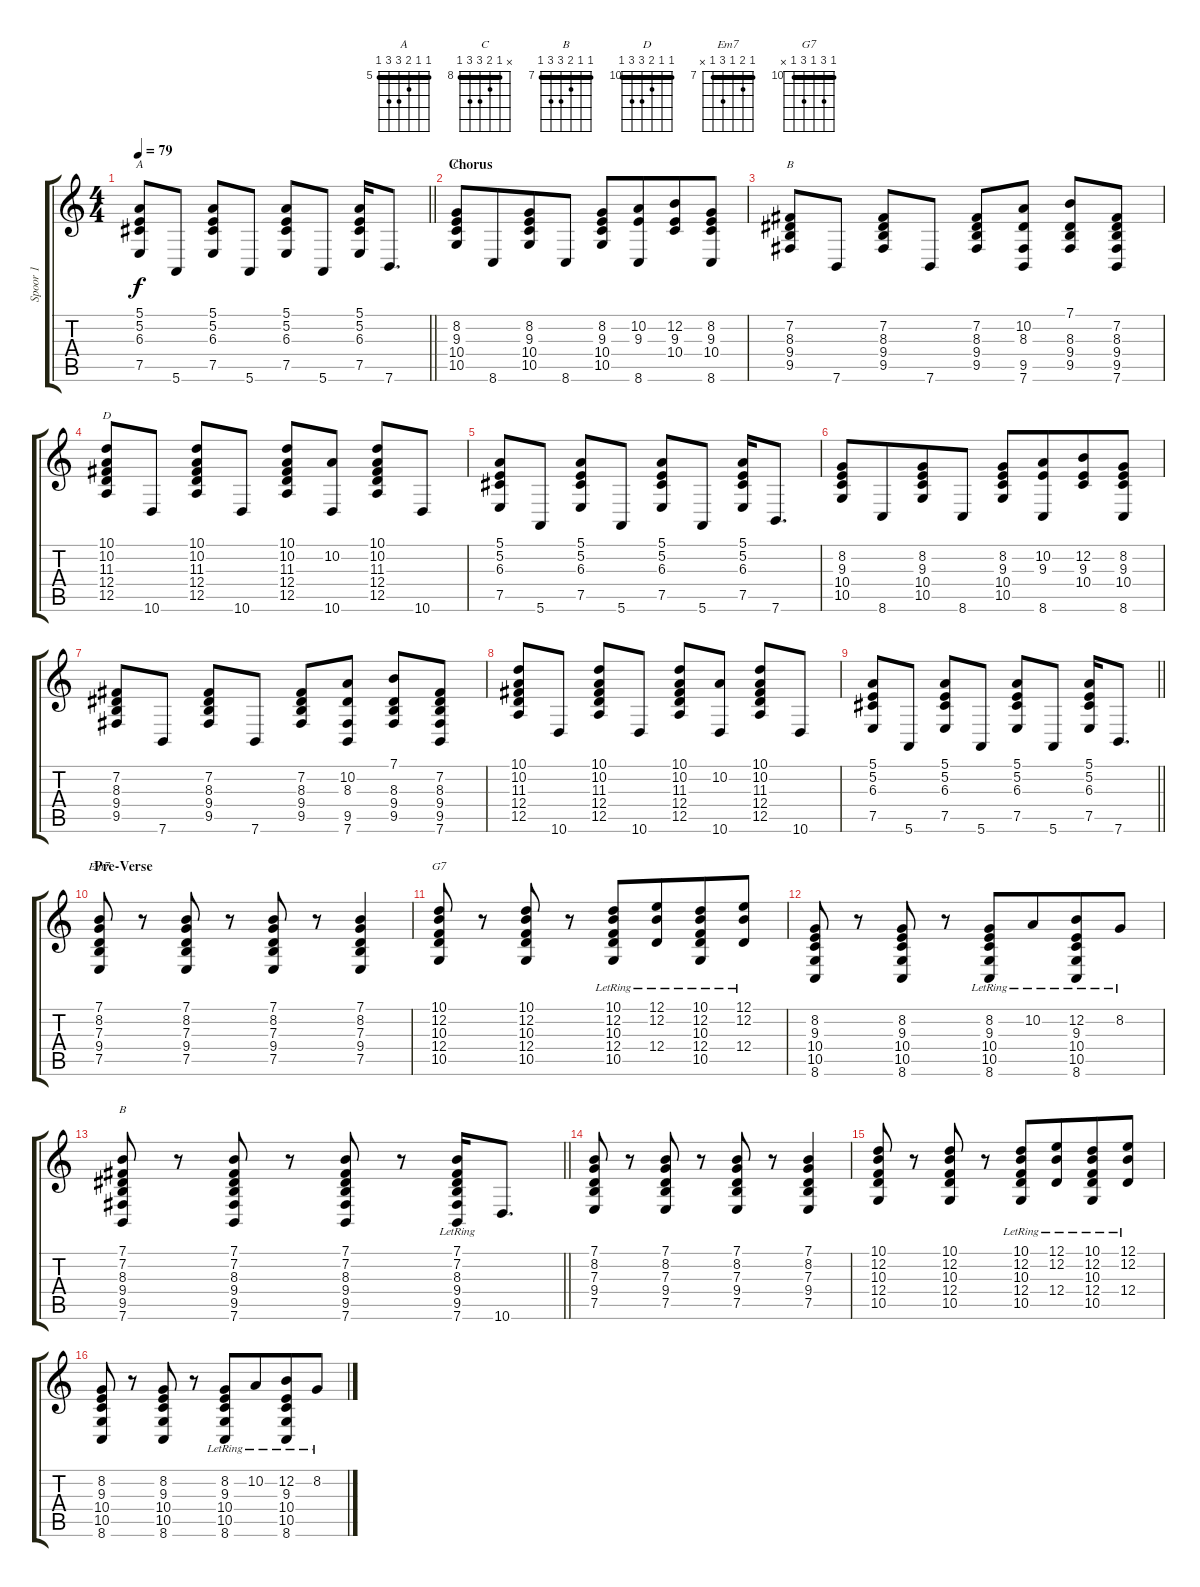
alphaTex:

\track ("Spoor 1" "Spoor 1") {instrument acousticgrandpiano}
\staff {score tabs}
\tuning (E4 B3 G3 D3 A2 E2) {hide}
\chord ("A" 5 5 6 7 7 5) {firstfret 5 barre 5}
\chord ("C" x 8 9 10 10 8) {firstfret 8 barre 8}
\chord ("B" x 7 8 9 9 7) {firstfret 7 barre 7}
\chord ("D" 10 10 11 12 12 10) {firstfret 10 barre 10}
\chord ("Em7" 7 8 7 9 7 x) {firstfret 7 barre 7}
\chord ("G7" 10 12 10 12 10 x) {firstfret 10 barre 10}
\chord ("B" 7 7 8 9 9 7) {firstfret 7 barre 7}
\ts (4 4)
\tempo 79
\clef g2
\barLineRight lightlight
\ks c
(5.1 5.2 6.3 7.5).8{ch "A" dy f} 5.6.8 (5.1 5.2 6.3 7.5).8 5.6.8 (5.1 5.2 6.3 7.5).8 5.6.8 (5.1 5.2 6.3 7.5).16 7.6.8{d} |
\section ("" "Chorus")
(8.2 9.3 10.4 10.5).8{ch "C"} 8.6.8{beam merge} (8.2 9.3 10.4 10.5).8 8.6.8 (8.2 9.3 10.4 10.5).8 (10.2 9.3 8.6).8{beam merge} (12.2 9.3 10.4).8 (8.2 9.3 10.4 8.6).8 |
(7.2 8.3 9.4 9.5).8{ch "B"} 7.6.8 (7.2 8.3 9.4 9.5).8 7.6.8 (7.2 8.3 9.4 9.5).8 (10.2 8.3 9.5 7.6).8 (7.1 8.3 9.4 9.5).8 (7.2 8.3 9.4 9.5 7.6).8 |
(10.1 10.2 11.3 12.4 12.5).8{ch "D"} 10.6.8 (10.1 10.2 11.3 12.4 12.5).8 10.6.8 (10.1 10.2 11.3 12.4 12.5).8 (10.2 10.6).8 (10.1 10.2 11.3 12.4 12.5).8 10.6.8 |
(5.1 5.2 6.3 7.5).8 5.6.8 (5.1 5.2 6.3 7.5).8 5.6.8 (5.1 5.2 6.3 7.5).8 5.6.8 (5.1 5.2 6.3 7.5).16 7.6.8{d} |
(8.2 9.3 10.4 10.5).8 8.6.8{beam merge} (8.2 9.3 10.4 10.5).8 8.6.8 (8.2 9.3 10.4 10.5).8 (10.2 9.3 8.6).8{beam merge} (12.2 9.3 10.4).8 (8.2 9.3 10.4 8.6).8 |
(7.2 8.3 9.4 9.5).8 7.6.8 (7.2 8.3 9.4 9.5).8 7.6.8 (7.2 8.3 9.4 9.5).8 (10.2 8.3 9.5 7.6).8 (7.1 8.3 9.4 9.5).8 (7.2 8.3 9.4 9.5 7.6).8 |
(10.1 10.2 11.3 12.4 12.5).8 10.6.8 (10.1 10.2 11.3 12.4 12.5).8 10.6.8 (10.1 10.2 11.3 12.4 12.5).8 (10.2 10.6).8 (10.1 10.2 11.3 12.4 12.5).8 10.6.8 |
\barLineRight lightlight
(5.1 5.2 6.3 7.5).8 5.6.8 (5.1 5.2 6.3 7.5).8 5.6.8 (5.1 5.2 6.3 7.5).8 5.6.8 (5.1 5.2 6.3 7.5).16 7.6.8{d} |
\section ("" "Pre-Verse")
(7.1 8.2 7.3 9.4 7.5).8{ch "Em7"} r.8 (7.1 8.2 7.3 9.4 7.5).8 r.8 (7.1 8.2 7.3 9.4 7.5).8 r.8 (7.1 8.2 7.3 9.4 7.5).4 |
(10.1 12.2 10.3 12.4 10.5).8{ch "G7"} r.8 (10.1 12.2 10.3 12.4 10.5).8 r.8 (10.1{lr} 12.2{lr} 10.3{lr} 12.4{lr} 10.5{lr}).8 (12.1{lr} 12.2{lr} 12.4{lr}).8{beam merge} (10.1{lr} 12.2{lr} 10.3{lr} 12.4{lr} 10.5{lr}).8 (12.1{lr} 12.2{lr} 12.4{lr}).8 |
(8.2 9.3 10.4 10.5 8.6).8 r.8 (8.2 9.3 10.4 10.5 8.6).8 r.8 (8.2{lr} 9.3{lr} 10.4{lr} 10.5{lr} 8.6{lr}).8 10.2{lr}.8{beam merge} (12.2{lr} 9.3{lr} 10.4{lr} 10.5{lr} 8.6{lr}).8 8.2{lr}.8 |
\barLineRight lightlight
(7.1 7.2 8.3 9.4 9.5 7.6).8{ch "B"} r.8 (7.1 7.2 8.3 9.4 9.5 7.6).8 r.8 (7.1 7.2 8.3 9.4 9.5 7.6).8 r.8 (7.1 7.2 8.3 9.4 9.5{lr} 7.6).16 10.6.8{d} |
(7.1 8.2 7.3 9.4 7.5).8 r.8 (7.1 8.2 7.3 9.4 7.5).8 r.8 (7.1 8.2 7.3 9.4 7.5).8 r.8 (7.1 8.2 7.3 9.4 7.5).4 |
(10.1 12.2 10.3 12.4 10.5).8 r.8 (10.1 12.2 10.3 12.4 10.5).8 r.8 (10.1{lr} 12.2{lr} 10.3{lr} 12.4{lr} 10.5{lr}).8 (12.1{lr} 12.2{lr} 12.4{lr}).8{beam merge} (10.1{lr} 12.2{lr} 10.3{lr} 12.4{lr} 10.5{lr}).8 (12.1{lr} 12.2{lr} 12.4{lr}).8 |
(8.2 9.3 10.4 10.5 8.6).8 r.8 (8.2 9.3 10.4 10.5 8.6).8 r.8 (8.2{lr} 9.3{lr} 10.4{lr} 10.5{lr} 8.6{lr}).8 10.2{lr}.8{beam merge} (12.2{lr} 9.3{lr} 10.4{lr} 10.5{lr} 8.6{lr}).8 8.2{lr}.8
